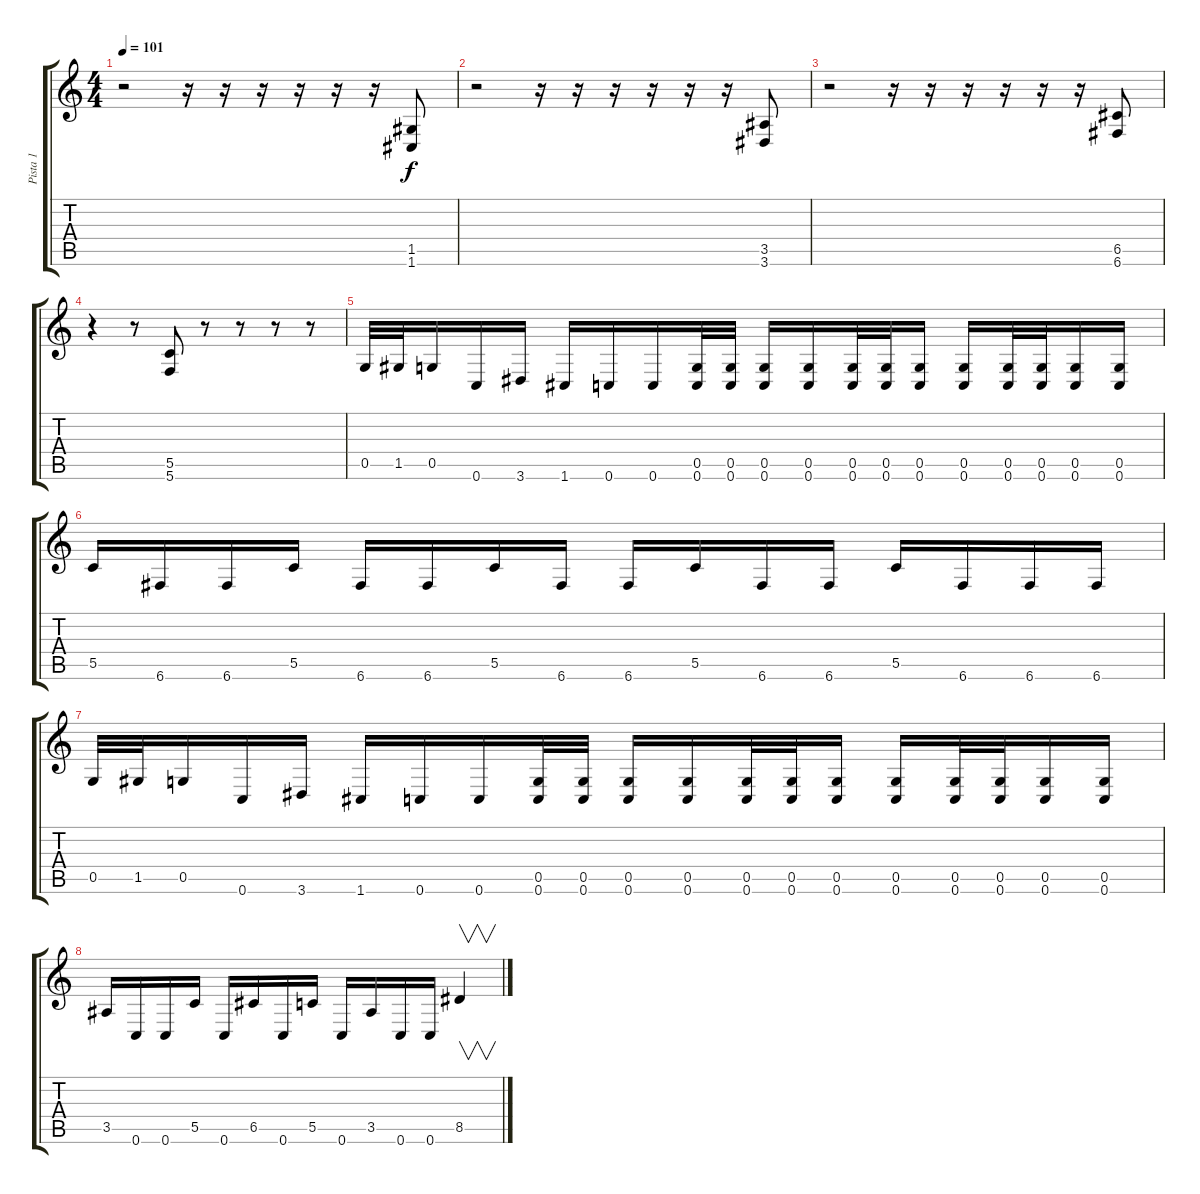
\track ("Pista 1" "Pista 1") {instrument overdrivenguitar}
\staff {score tabs}
\tuning (D4 A3 F3 C3 G2 C2) {hide}
\ts (4 4)
\tempo 101
\clef g2
\ks c
r.2{dy f} r.16 r.16 r.16 r.16 r.16 r.16 (1.5 1.6).8 |
r.2 r.16 r.16 r.16 r.16 r.16 r.16 (3.5 3.6).8 |
r.2 r.16 r.16 r.16 r.16 r.16 r.16 (6.5 6.6).8 |
r.4 r.8 (5.5 5.6).8 r.8 r.8 r.8 r.8 |
0.5.32 1.5.32 0.5.16 0.6.16 3.6.16 1.6.16 0.6.16 0.6.16 (0.5 0.6).32 (0.5 0.6).32 (0.5 0.6).16 (0.5 0.6).16 (0.5 0.6).32 (0.5 0.6).32 (0.5 0.6).16 (0.5 0.6).16 (0.5 0.6).32 (0.5 0.6).32 (0.5 0.6).16 (0.5 0.6).16 |
5.5.16 6.6.16 6.6.16 5.5.16 6.6.16 6.6.16 5.5.16 6.6.16 6.6.16 5.5.16 6.6.16 6.6.16 5.5.16 6.6.16 6.6.16 6.6.16 |
0.5.32 1.5.32 0.5.16 0.6.16 3.6.16 1.6.16 0.6.16 0.6.16 (0.5 0.6).32 (0.5 0.6).32 (0.5 0.6).16 (0.5 0.6).16 (0.5 0.6).32 (0.5 0.6).32 (0.5 0.6).16 (0.5 0.6).16 (0.5 0.6).32 (0.5 0.6).32 (0.5 0.6).16 (0.5 0.6).16 |
3.5.16 0.6.16 0.6.16 5.5.16 0.6.16 6.5.16 0.6.16 5.5.16 0.6.16 3.5.16 0.6.16 0.6.16 8.5.4{v}
